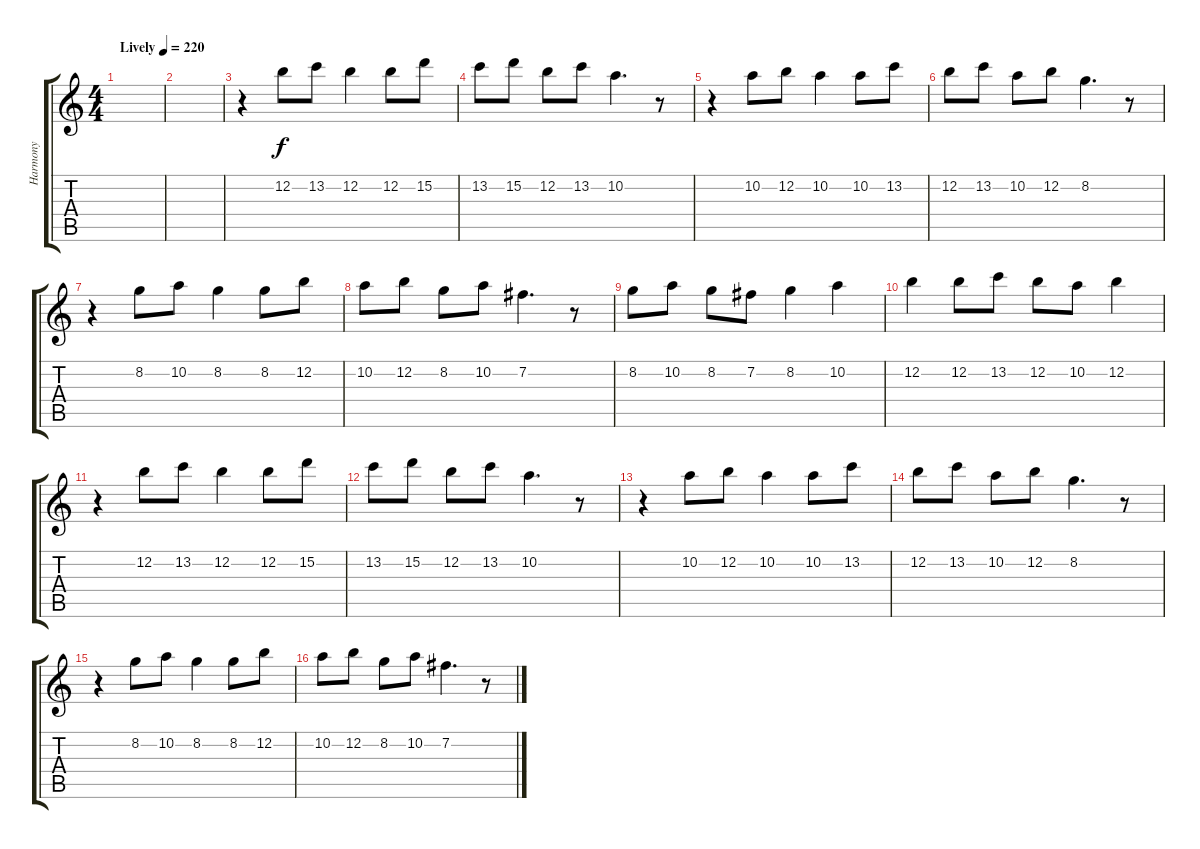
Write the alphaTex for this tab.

\track ("Harmony" "Harmony") {instrument electricguitarmuted}
\staff {score tabs}
\tuning (E4 B3 G3 D3 A2 E2) {hide}
\ts (4 4)
\tempo (220 "Lively")
\clef g2
\ks c
|
|
r.4 12.2.8 13.2.8 12.2.4 12.2.8 15.2.8 |
13.2.8 15.2.8 12.2.8 13.2.8 10.2.4{d} r.8 |
r.4 10.2.8 12.2.8 10.2.4 10.2.8 13.2.8 |
12.2.8 13.2.8 10.2.8 12.2.8 8.2.4{d} r.8 |
r.4 8.2.8 10.2.8 8.2.4 8.2.8 12.2.8 |
10.2.8 12.2.8 8.2.8 10.2.8 7.2.4{d} r.8 |
8.2.8 10.2.8 8.2.8 7.2.8 8.2.4 10.2.4 |
12.2.4 12.2.8 13.2.8 12.2.8 10.2.8 12.2.4 |
r.4 12.2.8 13.2.8 12.2.4 12.2.8 15.2.8 |
13.2.8 15.2.8 12.2.8 13.2.8 10.2.4{d} r.8 |
r.4 10.2.8 12.2.8 10.2.4 10.2.8 13.2.8 |
12.2.8 13.2.8 10.2.8 12.2.8 8.2.4{d} r.8 |
r.4 8.2.8 10.2.8 8.2.4 8.2.8 12.2.8 |
10.2.8 12.2.8 8.2.8 10.2.8 7.2.4{d} r.8
